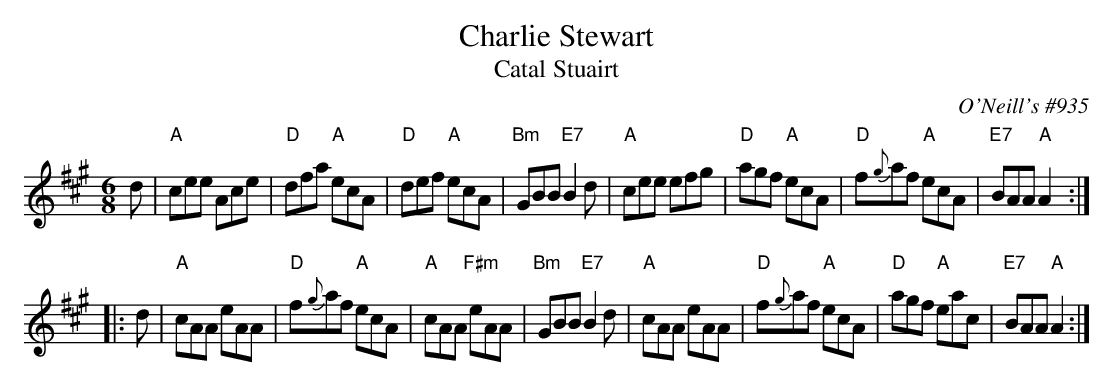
X:1
T: Charlie Stewart
T: Catal Stuairt
O: O'Neill's #935
M: 6/8
L: 1/8
K: A
d \
| "A"cee Ace | "D"dfa "A"ecA | "D"def    "A"ecA | "Bm"GBB "E7"B2 d \
| "A"cee efg | "D"agf "A"ecA | "D"f{g}af "A"ecA | "E7"BAA "A"A2 :|
|: d \
| "A"cAA eAA | "D"f{g}af "A"ecA | "A"cAA "F#m"eAA | "Bm"GBB "E7"B2 d \
| "A"cAA eAA | "D"f{g}af "A"ecA | "D"agf   "A"eac | "E7"BAA "A"A2 :|
